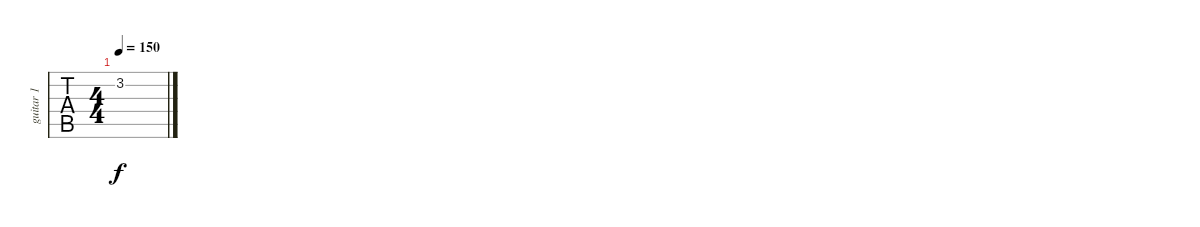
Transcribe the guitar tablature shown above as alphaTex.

\track ("guitar 1" "guitar 1") {instrument overdrivenguitar}
\staff {tabs}
\tuning (E4 B3 G3 D3 A2 E2) {hide}
\ts (4 4)
\tempo 150
\clef g2
\ks c
3.2{t}.1{dy f}
